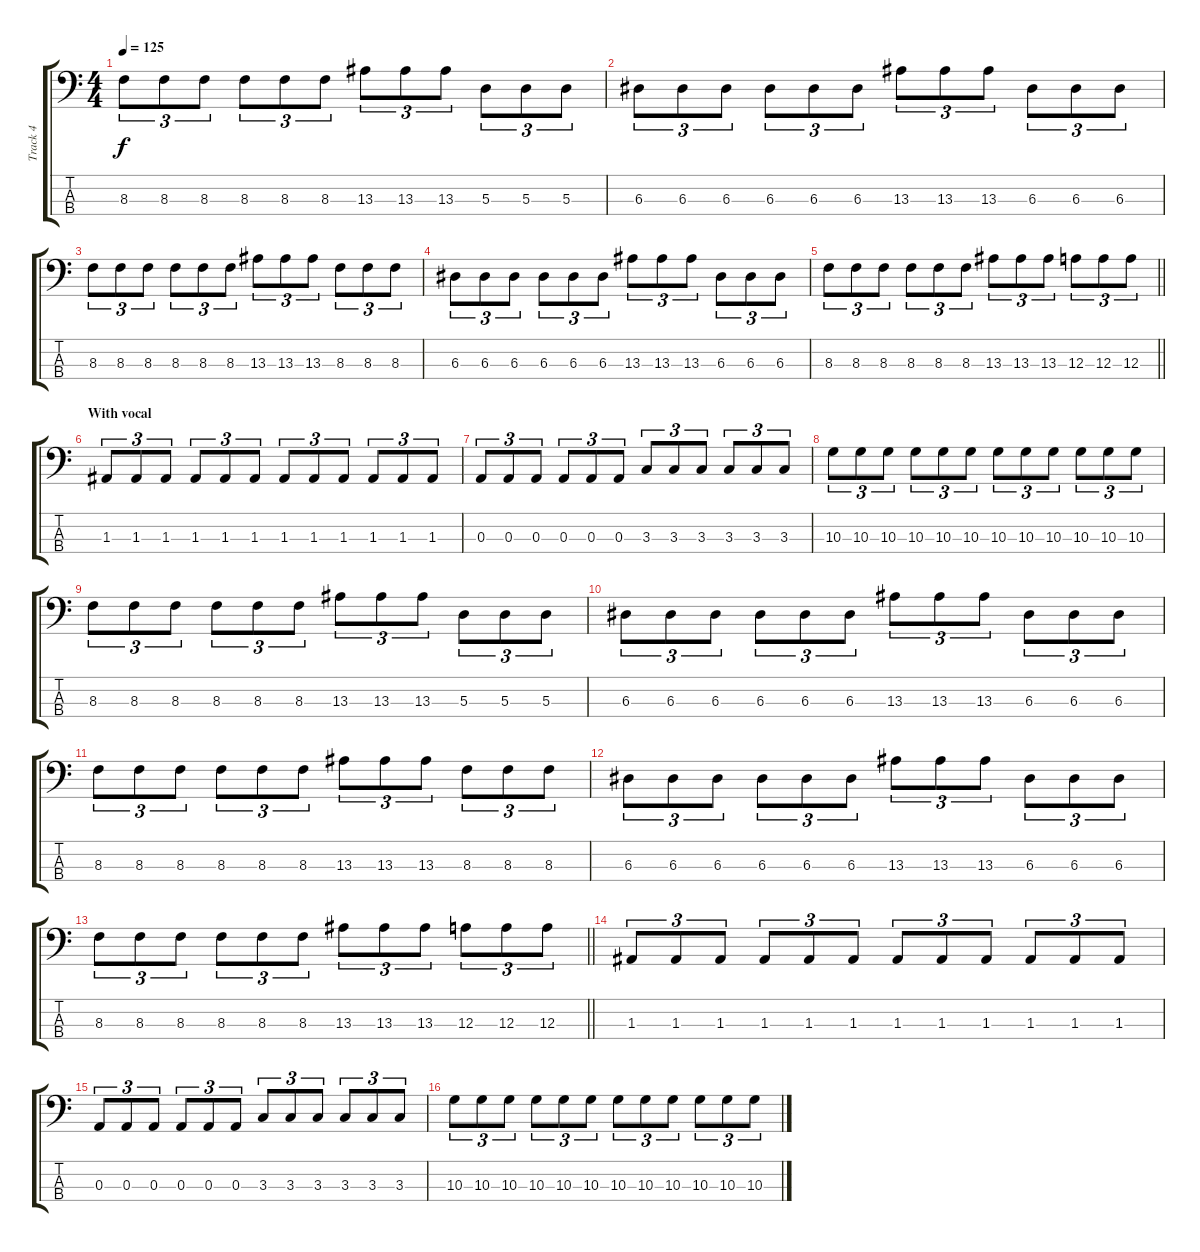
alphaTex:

\track ("Track 4" "Track 4") {instrument electricbassfinger}
\staff {score tabs}
\tuning (G2 D2 A1 E1) {hide}
\ts (4 4)
\tempo 125
\clef f4
\ks c
8.3.8{tu (3 2) dy f} 8.3.8{tu (3 2)} 8.3.8{tu (3 2)} 8.3.8{tu (3 2)} 8.3.8{tu (3 2)} 8.3.8{tu (3 2)} 13.3.8{tu (3 2)} 13.3.8{tu (3 2)} 13.3.8{tu (3 2)} 5.3.8{tu (3 2)} 5.3.8{tu (3 2)} 5.3.8{tu (3 2)} |
6.3.8{tu (3 2)} 6.3.8{tu (3 2)} 6.3.8{tu (3 2)} 6.3.8{tu (3 2)} 6.3.8{tu (3 2)} 6.3.8{tu (3 2)} 13.3.8{tu (3 2)} 13.3.8{tu (3 2)} 13.3.8{tu (3 2)} 6.3.8{tu (3 2)} 6.3.8{tu (3 2)} 6.3.8{tu (3 2)} |
8.3.8{tu (3 2)} 8.3.8{tu (3 2)} 8.3.8{tu (3 2)} 8.3.8{tu (3 2)} 8.3.8{tu (3 2)} 8.3.8{tu (3 2)} 13.3.8{tu (3 2)} 13.3.8{tu (3 2)} 13.3.8{tu (3 2)} 8.3.8{tu (3 2)} 8.3.8{tu (3 2)} 8.3.8{tu (3 2)} |
6.3.8{tu (3 2)} 6.3.8{tu (3 2)} 6.3.8{tu (3 2)} 6.3.8{tu (3 2)} 6.3.8{tu (3 2)} 6.3.8{tu (3 2)} 13.3.8{tu (3 2)} 13.3.8{tu (3 2)} 13.3.8{tu (3 2)} 6.3.8{tu (3 2)} 6.3.8{tu (3 2)} 6.3.8{tu (3 2)} |
\barLineRight lightlight
8.3.8{tu (3 2)} 8.3.8{tu (3 2)} 8.3.8{tu (3 2)} 8.3.8{tu (3 2)} 8.3.8{tu (3 2)} 8.3.8{tu (3 2)} 13.3.8{tu (3 2)} 13.3.8{tu (3 2)} 13.3.8{tu (3 2)} 12.3.8{tu (3 2)} 12.3.8{tu (3 2)} 12.3.8{tu (3 2)} |
\section ("" "With vocal")
1.3.8{tu (3 2)} 1.3.8{tu (3 2)} 1.3.8{tu (3 2)} 1.3.8{tu (3 2)} 1.3.8{tu (3 2)} 1.3.8{tu (3 2)} 1.3.8{tu (3 2)} 1.3.8{tu (3 2)} 1.3.8{tu (3 2)} 1.3.8{tu (3 2)} 1.3.8{tu (3 2)} 1.3.8{tu (3 2)} |
0.3.8{tu (3 2)} 0.3.8{tu (3 2)} 0.3.8{tu (3 2)} 0.3.8{tu (3 2)} 0.3.8{tu (3 2)} 0.3.8{tu (3 2)} 3.3.8{tu (3 2)} 3.3.8{tu (3 2)} 3.3.8{tu (3 2)} 3.3.8{tu (3 2)} 3.3.8{tu (3 2)} 3.3.8{tu (3 2)} |
10.3.8{tu (3 2)} 10.3.8{tu (3 2)} 10.3.8{tu (3 2)} 10.3.8{tu (3 2)} 10.3.8{tu (3 2)} 10.3.8{tu (3 2)} 10.3.8{tu (3 2)} 10.3.8{tu (3 2)} 10.3.8{tu (3 2)} 10.3.8{tu (3 2)} 10.3.8{tu (3 2)} 10.3.8{tu (3 2)} |
8.3.8{tu (3 2)} 8.3.8{tu (3 2)} 8.3.8{tu (3 2)} 8.3.8{tu (3 2)} 8.3.8{tu (3 2)} 8.3.8{tu (3 2)} 13.3.8{tu (3 2)} 13.3.8{tu (3 2)} 13.3.8{tu (3 2)} 5.3.8{tu (3 2)} 5.3.8{tu (3 2)} 5.3.8{tu (3 2)} |
6.3.8{tu (3 2)} 6.3.8{tu (3 2)} 6.3.8{tu (3 2)} 6.3.8{tu (3 2)} 6.3.8{tu (3 2)} 6.3.8{tu (3 2)} 13.3.8{tu (3 2)} 13.3.8{tu (3 2)} 13.3.8{tu (3 2)} 6.3.8{tu (3 2)} 6.3.8{tu (3 2)} 6.3.8{tu (3 2)} |
8.3.8{tu (3 2)} 8.3.8{tu (3 2)} 8.3.8{tu (3 2)} 8.3.8{tu (3 2)} 8.3.8{tu (3 2)} 8.3.8{tu (3 2)} 13.3.8{tu (3 2)} 13.3.8{tu (3 2)} 13.3.8{tu (3 2)} 8.3.8{tu (3 2)} 8.3.8{tu (3 2)} 8.3.8{tu (3 2)} |
6.3.8{tu (3 2)} 6.3.8{tu (3 2)} 6.3.8{tu (3 2)} 6.3.8{tu (3 2)} 6.3.8{tu (3 2)} 6.3.8{tu (3 2)} 13.3.8{tu (3 2)} 13.3.8{tu (3 2)} 13.3.8{tu (3 2)} 6.3.8{tu (3 2)} 6.3.8{tu (3 2)} 6.3.8{tu (3 2)} |
\barLineRight lightlight
8.3.8{tu (3 2)} 8.3.8{tu (3 2)} 8.3.8{tu (3 2)} 8.3.8{tu (3 2)} 8.3.8{tu (3 2)} 8.3.8{tu (3 2)} 13.3.8{tu (3 2)} 13.3.8{tu (3 2)} 13.3.8{tu (3 2)} 12.3.8{tu (3 2)} 12.3.8{tu (3 2)} 12.3.8{tu (3 2)} |
1.3.8{tu (3 2)} 1.3.8{tu (3 2)} 1.3.8{tu (3 2)} 1.3.8{tu (3 2)} 1.3.8{tu (3 2)} 1.3.8{tu (3 2)} 1.3.8{tu (3 2)} 1.3.8{tu (3 2)} 1.3.8{tu (3 2)} 1.3.8{tu (3 2)} 1.3.8{tu (3 2)} 1.3.8{tu (3 2)} |
0.3.8{tu (3 2)} 0.3.8{tu (3 2)} 0.3.8{tu (3 2)} 0.3.8{tu (3 2)} 0.3.8{tu (3 2)} 0.3.8{tu (3 2)} 3.3.8{tu (3 2)} 3.3.8{tu (3 2)} 3.3.8{tu (3 2)} 3.3.8{tu (3 2)} 3.3.8{tu (3 2)} 3.3.8{tu (3 2)} |
10.3.8{tu (3 2)} 10.3.8{tu (3 2)} 10.3.8{tu (3 2)} 10.3.8{tu (3 2)} 10.3.8{tu (3 2)} 10.3.8{tu (3 2)} 10.3.8{tu (3 2)} 10.3.8{tu (3 2)} 10.3.8{tu (3 2)} 10.3.8{tu (3 2)} 10.3.8{tu (3 2)} 10.3.8{tu (3 2)}
